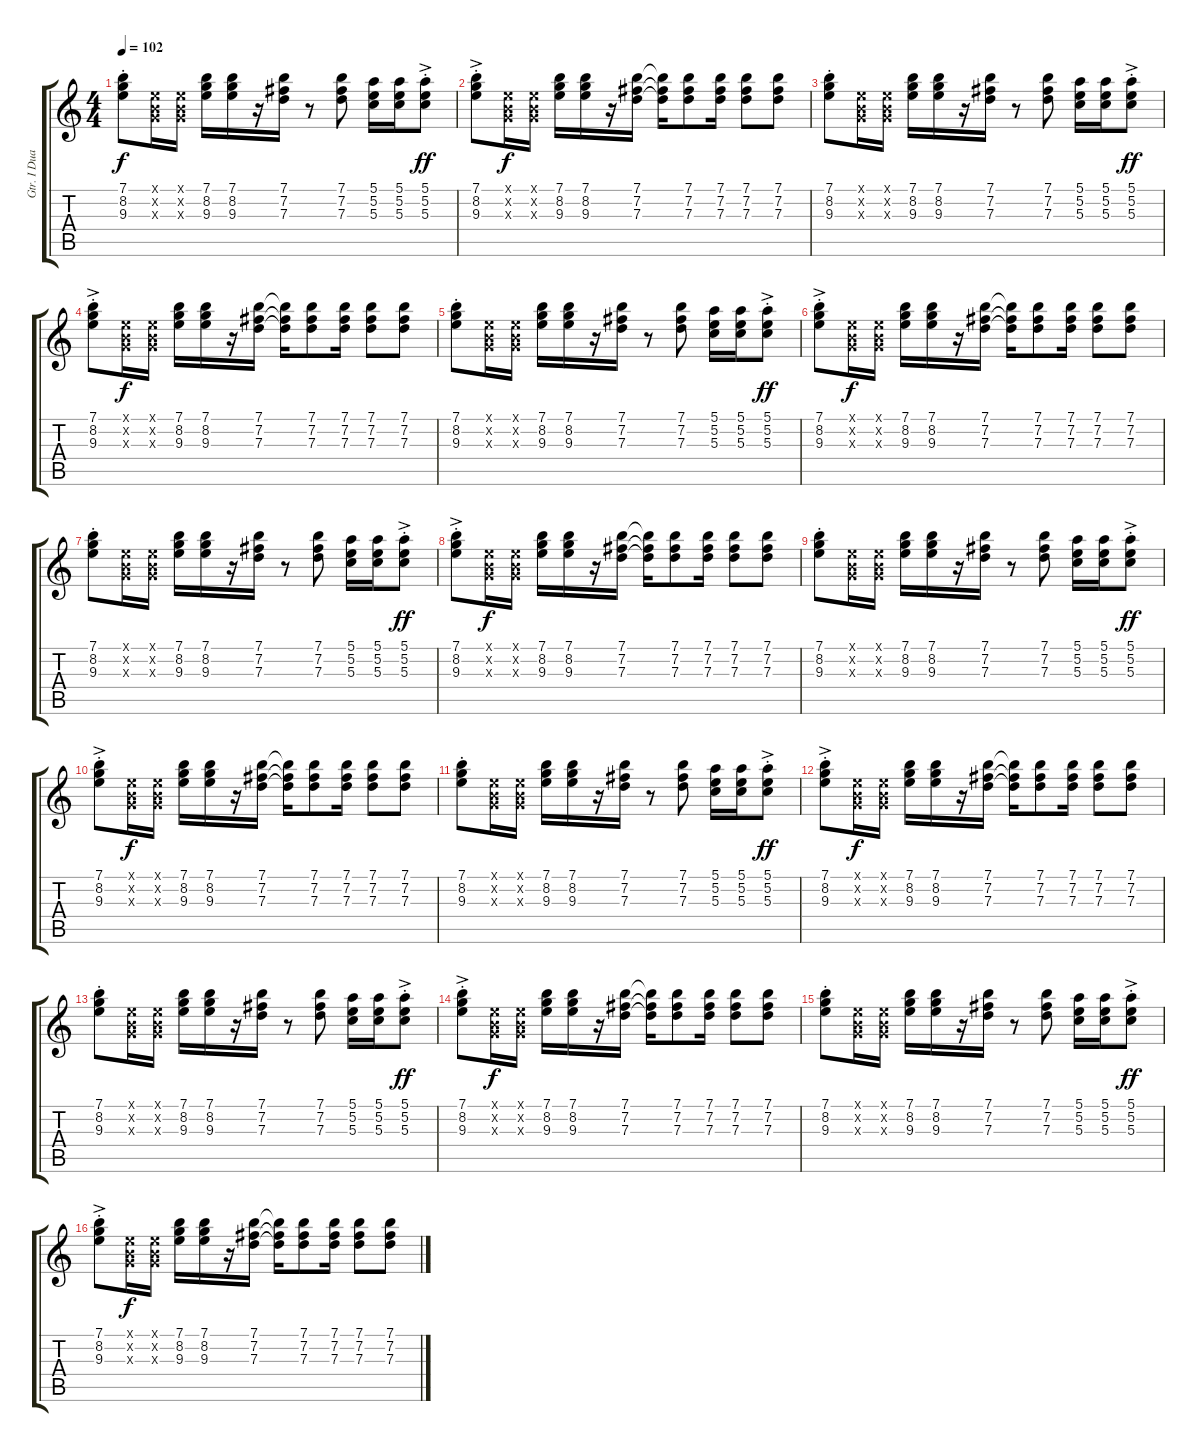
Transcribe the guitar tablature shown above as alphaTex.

\track ("Gtr. I Duane" "Gtr. I Dua") {instrument electricguitarclean}
\staff {score tabs}
\tuning (E4 B3 G3 D3 A2 E2) {hide}
\ts (4 4)
\tempo 102
\clef g2
\ks c
(7.1{st} 8.2{st} 9.3{st}).8{dy f} (0.1{x} 0.2{x} 0.3{x}).16 (0.1{x} 0.2{x} 0.3{x}).16 (7.1 8.2 9.3).16 (7.1 8.2 9.3).16 r.16 (7.1 7.2 7.3).16 r.8 (7.1 7.2 7.3).8 (5.1 5.2 5.3).16 (5.1 5.2 5.3).16 (5.1{ac st} 5.2{ac st} 5.3{ac st}).8{dy ff} |
(7.1{ac st} 8.2{ac st} 9.3{ac st}).8 (0.1{x} 0.2{x} 0.3{x}).16{dy f} (0.1{x} 0.2{x} 0.3{x}).16 (7.1 8.2 9.3).16 (7.1 8.2 9.3).16 r.16 (7.1 7.2 7.3).16 (7.1{t} 7.2{t} 7.3{t}).16 (7.1 7.2 7.3).8 (7.1 7.2 7.3).16 (7.1 7.2 7.3).8 (7.1 7.2 7.3).8 |
(7.1{st} 8.2{st} 9.3{st}).8 (0.1{x} 0.2{x} 0.3{x}).16 (0.1{x} 0.2{x} 0.3{x}).16 (7.1 8.2 9.3).16 (7.1 8.2 9.3).16 r.16 (7.1 7.2 7.3).16 r.8 (7.1 7.2 7.3).8 (5.1 5.2 5.3).16 (5.1 5.2 5.3).16 (5.1{ac st} 5.2{ac st} 5.3{ac st}).8{dy ff} |
(7.1{ac st} 8.2{ac st} 9.3{ac st}).8 (0.1{x} 0.2{x} 0.3{x}).16{dy f} (0.1{x} 0.2{x} 0.3{x}).16 (7.1 8.2 9.3).16 (7.1 8.2 9.3).16 r.16 (7.1 7.2 7.3).16 (7.1{t} 7.2{t} 7.3{t}).16 (7.1 7.2 7.3).8 (7.1 7.2 7.3).16 (7.1 7.2 7.3).8 (7.1 7.2 7.3).8 |
(7.1{st} 8.2{st} 9.3{st}).8 (0.1{x} 0.2{x} 0.3{x}).16 (0.1{x} 0.2{x} 0.3{x}).16 (7.1 8.2 9.3).16 (7.1 8.2 9.3).16 r.16 (7.1 7.2 7.3).16 r.8 (7.1 7.2 7.3).8 (5.1 5.2 5.3).16 (5.1 5.2 5.3).16 (5.1{ac st} 5.2{ac st} 5.3{ac st}).8{dy ff} |
(7.1{ac st} 8.2{ac st} 9.3{ac st}).8 (0.1{x} 0.2{x} 0.3{x}).16{dy f} (0.1{x} 0.2{x} 0.3{x}).16 (7.1 8.2 9.3).16 (7.1 8.2 9.3).16 r.16 (7.1 7.2 7.3).16 (7.1{t} 7.2{t} 7.3{t}).16 (7.1 7.2 7.3).8 (7.1 7.2 7.3).16 (7.1 7.2 7.3).8 (7.1 7.2 7.3).8 |
(7.1{st} 8.2{st} 9.3{st}).8 (0.1{x} 0.2{x} 0.3{x}).16 (0.1{x} 0.2{x} 0.3{x}).16 (7.1 8.2 9.3).16 (7.1 8.2 9.3).16 r.16 (7.1 7.2 7.3).16 r.8 (7.1 7.2 7.3).8 (5.1 5.2 5.3).16 (5.1 5.2 5.3).16 (5.1{ac st} 5.2{ac st} 5.3{ac st}).8{dy ff} |
(7.1{ac st} 8.2{ac st} 9.3{ac st}).8 (0.1{x} 0.2{x} 0.3{x}).16{dy f} (0.1{x} 0.2{x} 0.3{x}).16 (7.1 8.2 9.3).16 (7.1 8.2 9.3).16 r.16 (7.1 7.2 7.3).16 (7.1{t} 7.2{t} 7.3{t}).16 (7.1 7.2 7.3).8 (7.1 7.2 7.3).16 (7.1 7.2 7.3).8 (7.1 7.2 7.3).8 |
(7.1{st} 8.2{st} 9.3{st}).8 (0.1{x} 0.2{x} 0.3{x}).16 (0.1{x} 0.2{x} 0.3{x}).16 (7.1 8.2 9.3).16 (7.1 8.2 9.3).16 r.16 (7.1 7.2 7.3).16 r.8 (7.1 7.2 7.3).8 (5.1 5.2 5.3).16 (5.1 5.2 5.3).16 (5.1{ac st} 5.2{ac st} 5.3{ac st}).8{dy ff} |
(7.1{ac st} 8.2{ac st} 9.3{ac st}).8 (0.1{x} 0.2{x} 0.3{x}).16{dy f} (0.1{x} 0.2{x} 0.3{x}).16 (7.1 8.2 9.3).16 (7.1 8.2 9.3).16 r.16 (7.1 7.2 7.3).16 (7.1{t} 7.2{t} 7.3{t}).16 (7.1 7.2 7.3).8 (7.1 7.2 7.3).16 (7.1 7.2 7.3).8 (7.1 7.2 7.3).8 |
(7.1{st} 8.2{st} 9.3{st}).8 (0.1{x} 0.2{x} 0.3{x}).16 (0.1{x} 0.2{x} 0.3{x}).16 (7.1 8.2 9.3).16 (7.1 8.2 9.3).16 r.16 (7.1 7.2 7.3).16 r.8 (7.1 7.2 7.3).8 (5.1 5.2 5.3).16 (5.1 5.2 5.3).16 (5.1{ac st} 5.2{ac st} 5.3{ac st}).8{dy ff} |
(7.1{ac st} 8.2{ac st} 9.3{ac st}).8 (0.1{x} 0.2{x} 0.3{x}).16{dy f} (0.1{x} 0.2{x} 0.3{x}).16 (7.1 8.2 9.3).16 (7.1 8.2 9.3).16 r.16 (7.1 7.2 7.3).16 (7.1{t} 7.2{t} 7.3{t}).16 (7.1 7.2 7.3).8 (7.1 7.2 7.3).16 (7.1 7.2 7.3).8 (7.1 7.2 7.3).8 |
(7.1{st} 8.2{st} 9.3{st}).8 (0.1{x} 0.2{x} 0.3{x}).16 (0.1{x} 0.2{x} 0.3{x}).16 (7.1 8.2 9.3).16 (7.1 8.2 9.3).16 r.16 (7.1 7.2 7.3).16 r.8 (7.1 7.2 7.3).8 (5.1 5.2 5.3).16 (5.1 5.2 5.3).16 (5.1{ac st} 5.2{ac st} 5.3{ac st}).8{dy ff} |
(7.1{ac st} 8.2{ac st} 9.3{ac st}).8 (0.1{x} 0.2{x} 0.3{x}).16{dy f} (0.1{x} 0.2{x} 0.3{x}).16 (7.1 8.2 9.3).16 (7.1 8.2 9.3).16 r.16 (7.1 7.2 7.3).16 (7.1{t} 7.2{t} 7.3{t}).16 (7.1 7.2 7.3).8 (7.1 7.2 7.3).16 (7.1 7.2 7.3).8 (7.1 7.2 7.3).8 |
(7.1{st} 8.2{st} 9.3{st}).8 (0.1{x} 0.2{x} 0.3{x}).16 (0.1{x} 0.2{x} 0.3{x}).16 (7.1 8.2 9.3).16 (7.1 8.2 9.3).16 r.16 (7.1 7.2 7.3).16 r.8 (7.1 7.2 7.3).8 (5.1 5.2 5.3).16 (5.1 5.2 5.3).16 (5.1{ac st} 5.2{ac st} 5.3{ac st}).8{dy ff} |
(7.1{ac st} 8.2{ac st} 9.3{ac st}).8 (0.1{x} 0.2{x} 0.3{x}).16{dy f} (0.1{x} 0.2{x} 0.3{x}).16 (7.1 8.2 9.3).16 (7.1 8.2 9.3).16 r.16 (7.1 7.2 7.3).16 (7.1{t} 7.2{t} 7.3{t}).16 (7.1 7.2 7.3).8 (7.1 7.2 7.3).16 (7.1 7.2 7.3).8 (7.1 7.2 7.3).8
